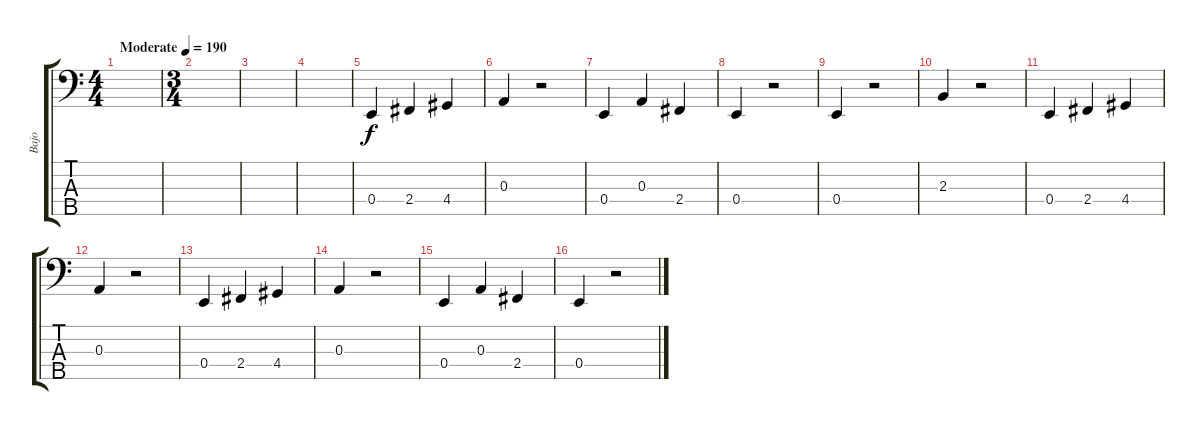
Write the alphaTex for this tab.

\track ("Bajo" "Bajo") {instrument electricbassfinger}
\staff {score tabs}
\tuning (G2 D2 A1 E1 B0) {hide}
\ts (4 4)
\tempo (190 "Moderate")
\clef f4
\ks c
|
\ts (3 4)
|
|
|
0.4.4 2.4.4 4.4.4 |
0.3.4 r.2 |
0.4.4 0.3.4 2.4.4 |
0.4.4 r.2 |
0.4.4 r.2 |
2.3.4 r.2 |
0.4.4 2.4.4 4.4.4 |
0.3.4 r.2 |
0.4.4 2.4.4 4.4.4 |
0.3.4 r.2 |
0.4.4 0.3.4 2.4.4 |
0.4.4 r.2
